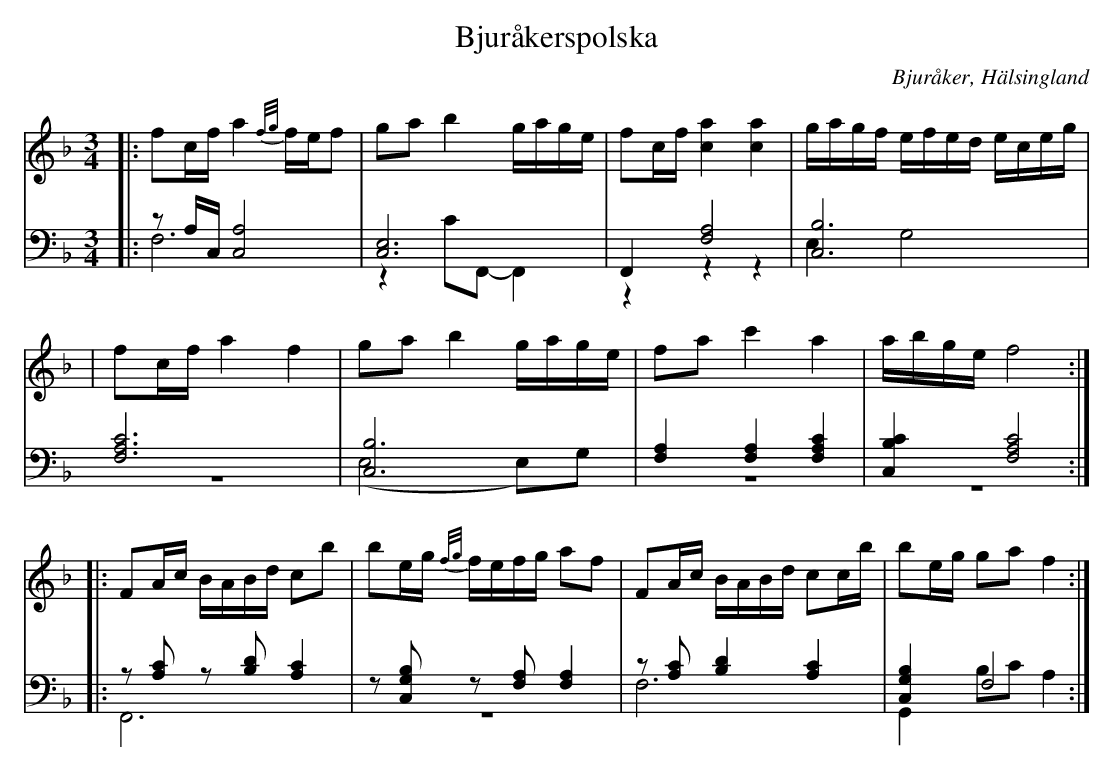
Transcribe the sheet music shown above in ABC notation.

X:1
T: Bjuråkerspolska
O: Bjuråker, Hälsingland
M: 3/4
L: 1/8
K: F
V:1
V:2
V:3 merge
V: 1
|:fc/f/ a2 {f/g/}f/e/f|ga b2 g/a/g/e/|fc/f/ [c2a2] [c2a2]|g/a/g/f/ e/f/e/d/ e/c/e/g/|
|fc/f/ a2 f2|ga b2 g/a/g/e/|fa c'2 a2| a/b/g/e/ f4:|
|:FA/c/ B/A/B/d/ cb|be/g/ {f/g/}f/e/f/g/ af|FA/c/ B/A/B/d/ cc/b/|be/g/ ga f2:|
V:2 clef=bass
|:zA,/C,/ [A,4C,4]|[C,6E,6]|F,,2 [F,4A,4]|[C,6B,6]|
[F,6A,6C6]|[C,6B,6]|[F,2A,2] [F,2A,2] [F,2A,2C2]|[C,2B,2C2] [F,4A,4C4]:|
 |:z[A,C] z[B,D] [A,2C2]|z[C,G,B,] z[F,A,] [F,2A,2]|z[A,C] [B,2D2] [A,2C2]|[C,2G,2B,2] F,4 :|
V:3 clef=bass
 |:F,6|z2 CF,,-F,,2|z2 z2 z2|E,2 G,4|
 |z6|(E,4 E,)G,|z6|z6:|
|:F,,6|z6|F,6|G,,2 B,C A,2:|
